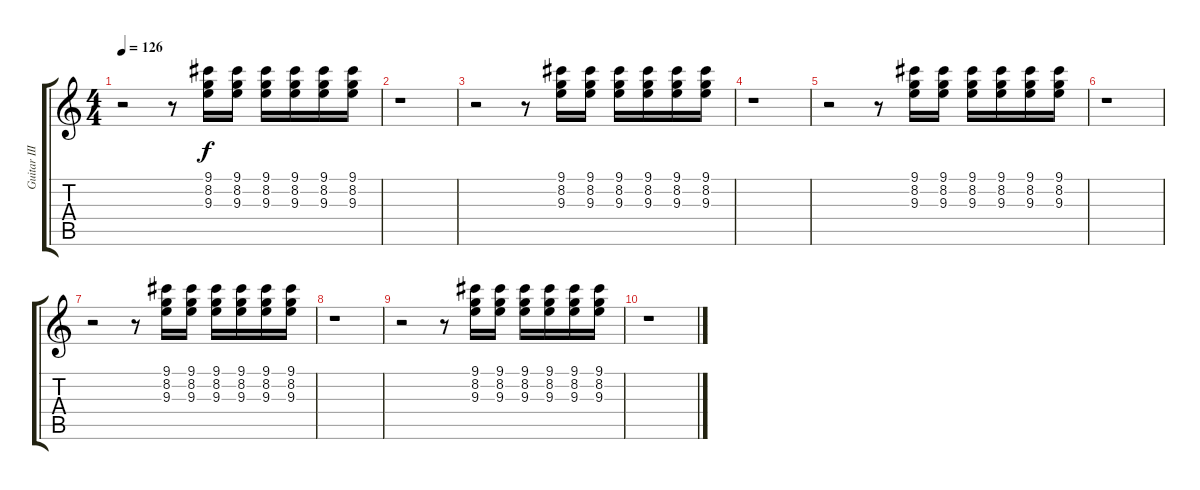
\track ("Guitar III" "Guitar III") {instrument electricguitarjazz}
\staff {score tabs}
\tuning (E4 B3 G3 D3 A2 E2) {hide}
\ts (4 4)
\tempo 126
\clef g2
\ks c
r.2{dy f} r.8 (9.1 8.2 9.3).16 (9.1 8.2 9.3).16 (9.1 8.2 9.3).16 (9.1 8.2 9.3).16 (9.1 8.2 9.3).16 (9.1 8.2 9.3).16 |
r.1 |
r.2{volume 7} r.8 (9.1 8.2 9.3).16 (9.1 8.2 9.3).16 (9.1 8.2 9.3).16 (9.1 8.2 9.3).16 (9.1 8.2 9.3).16 (9.1 8.2 9.3).16 |
r.1 |
r.2{volume 5} r.8 (9.1 8.2 9.3).16 (9.1 8.2 9.3).16 (9.1 8.2 9.3).16 (9.1 8.2 9.3).16 (9.1 8.2 9.3).16 (9.1 8.2 9.3).16 |
r.1 |
r.2{volume 3} r.8 (9.1 8.2 9.3).16 (9.1 8.2 9.3).16 (9.1 8.2 9.3).16 (9.1 8.2 9.3).16 (9.1 8.2 9.3).16 (9.1 8.2 9.3).16 |
r.1 |
r.2{volume 0} r.8 (9.1 8.2 9.3).16 (9.1 8.2 9.3).16 (9.1 8.2 9.3).16 (9.1 8.2 9.3).16 (9.1 8.2 9.3).16 (9.1 8.2 9.3).16 |
r.1
